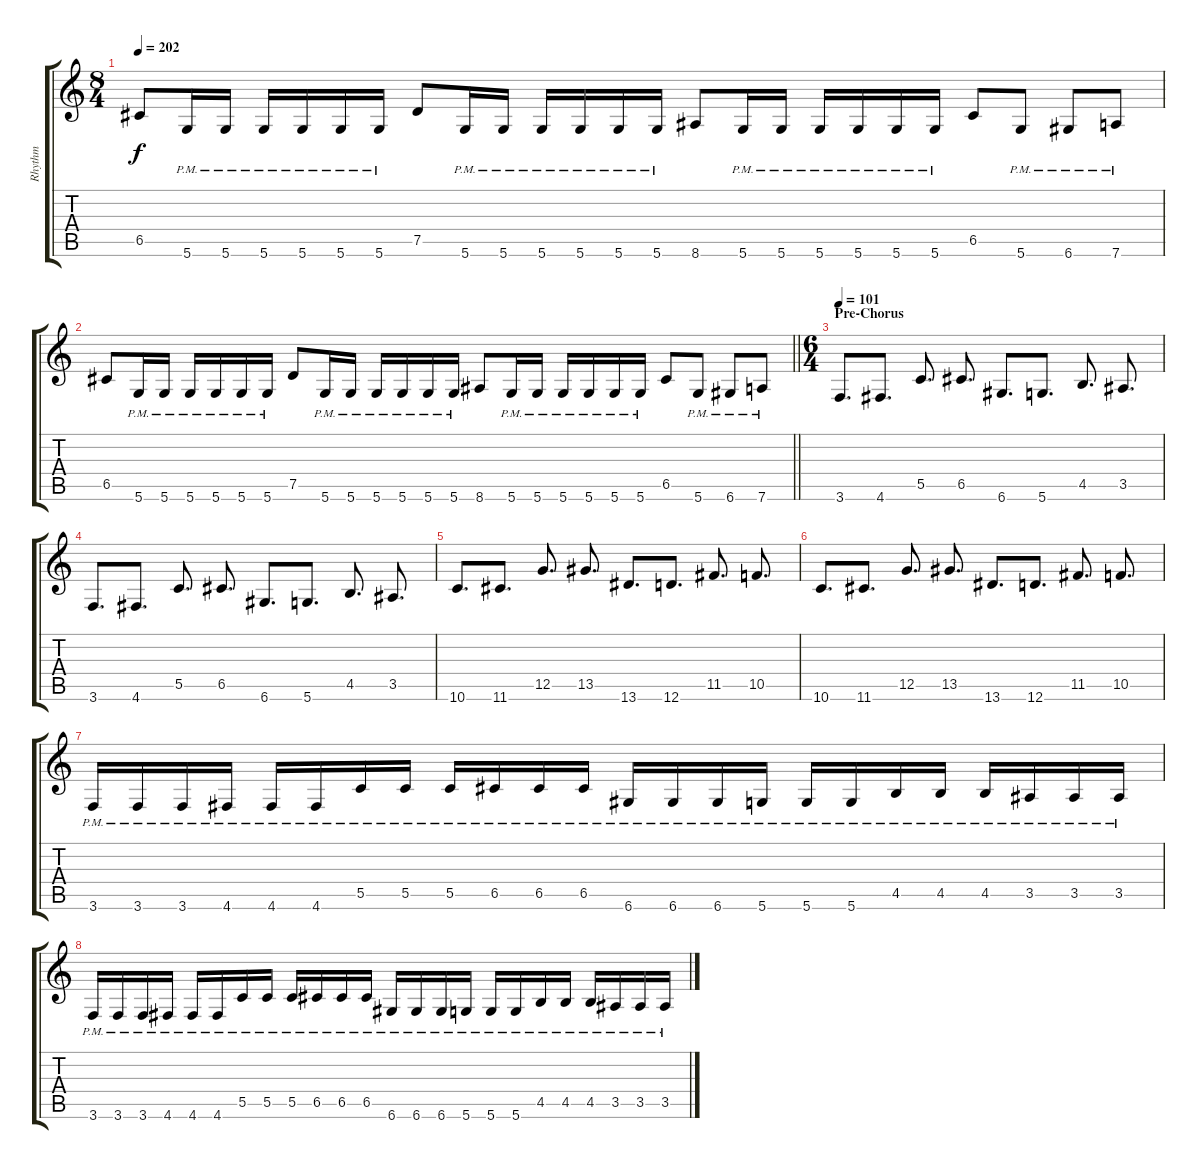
\track ("Rhythm" "Rhythm") {instrument overdrivenguitar}
\staff {score tabs}
\tuning (D4 A3 F3 C3 G2 D2) {hide}
\ts (8 4)
\tempo 202
\clef g2
\ks c
6.5.8{dy f} 5.6{pm}.16 5.6{pm}.16 5.6{pm}.16 5.6{pm}.16 5.6{pm}.16 5.6{pm}.16 7.5.8 5.6{pm}.16 5.6{pm}.16 5.6{pm}.16 5.6{pm}.16 5.6{pm}.16 5.6{pm}.16 8.6.8 5.6{pm}.16 5.6{pm}.16 5.6{pm}.16 5.6{pm}.16 5.6{pm}.16 5.6{pm}.16 6.5.8 5.6{pm}.8 6.6{pm}.8 7.6{pm}.8 |
\barLineRight lightlight
6.5.8 5.6{pm}.16 5.6{pm}.16 5.6{pm}.16 5.6{pm}.16 5.6{pm}.16 5.6{pm}.16 7.5.8 5.6{pm}.16 5.6{pm}.16 5.6{pm}.16 5.6{pm}.16 5.6{pm}.16 5.6{pm}.16 8.6.8 5.6{pm}.16 5.6{pm}.16 5.6{pm}.16 5.6{pm}.16 5.6{pm}.16 5.6{pm}.16 6.5.8 5.6{pm}.8 6.6{pm}.8 7.6{pm}.8 |
\ts (6 4)
\section ("" "Pre-Chorus")
\tempo 101
3.6.8{d} 4.6.8{d} 5.5.8{d} 6.5.8{d} 6.6.8{d} 5.6.8{d} 4.5.8{d} 3.5.8{d} |
3.6.8{d} 4.6.8{d} 5.5.8{d} 6.5.8{d} 6.6.8{d} 5.6.8{d} 4.5.8{d} 3.5.8{d} |
10.6.8{d} 11.6.8{d} 12.5.8{d} 13.5.8{d} 13.6.8{d} 12.6.8{d} 11.5.8{d} 10.5.8{d} |
10.6.8{d} 11.6.8{d} 12.5.8{d} 13.5.8{d} 13.6.8{d} 12.6.8{d} 11.5.8{d} 10.5.8{d} |
3.6{pm}.16 3.6{pm}.16 3.6{pm}.16 4.6{pm}.16 4.6{pm}.16 4.6{pm}.16 5.5{pm}.16 5.5{pm}.16 5.5{pm}.16 6.5{pm}.16 6.5{pm}.16 6.5{pm}.16 6.6{pm}.16 6.6{pm}.16 6.6{pm}.16 5.6{pm}.16 5.6{pm}.16 5.6{pm}.16 4.5{pm}.16 4.5{pm}.16 4.5{pm}.16 3.5{pm}.16 3.5{pm}.16 3.5{pm}.16 |
3.6{pm}.16 3.6{pm}.16 3.6{pm}.16 4.6{pm}.16 4.6{pm}.16 4.6{pm}.16 5.5{pm}.16 5.5{pm}.16 5.5{pm}.16 6.5{pm}.16 6.5{pm}.16 6.5{pm}.16 6.6{pm}.16 6.6{pm}.16 6.6{pm}.16 5.6{pm}.16 5.6{pm}.16 5.6{pm}.16 4.5{pm}.16 4.5{pm}.16 4.5{pm}.16 3.5{pm}.16 3.5{pm}.16 3.5{pm}.16
